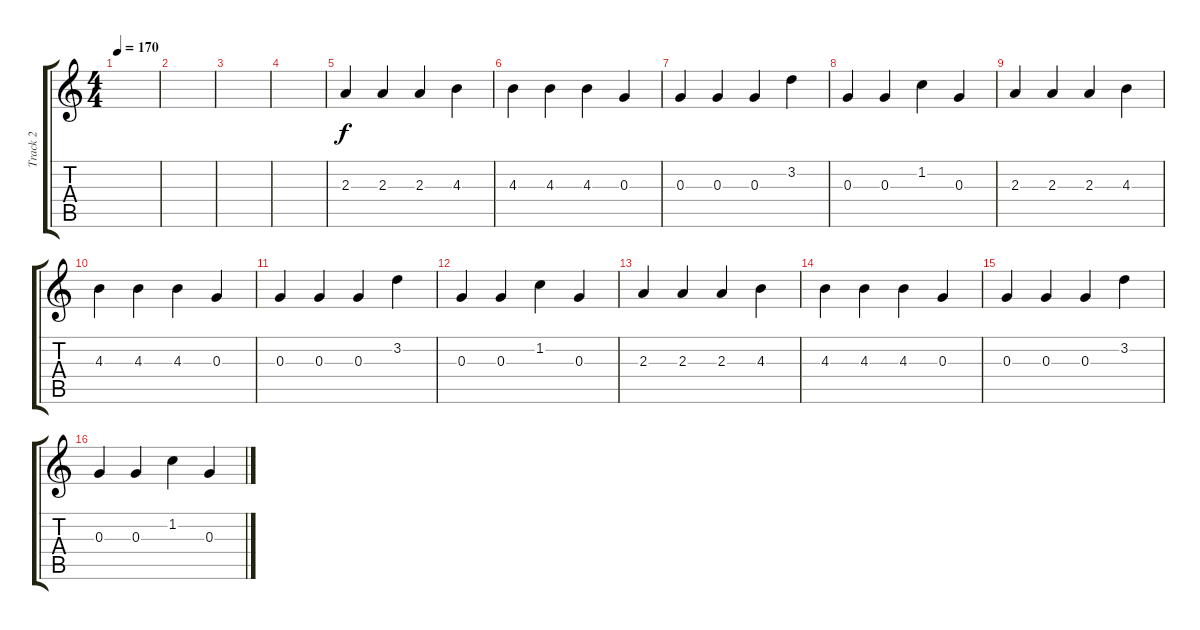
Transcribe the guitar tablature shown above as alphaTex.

\track ("Track 2" "Track 2") {instrument acousticguitarsteel}
\staff {score tabs}
\tuning (E4 B3 G3 D3 A2 E2) {hide}
\ts (4 4)
\tempo 170
\clef g2
\ks c
|
|
|
|
2.3.4 2.3.4 2.3.4 4.3.4 |
4.3.4 4.3.4 4.3.4 0.3.4 |
0.3.4 0.3.4 0.3.4 3.2.4 |
0.3.4 0.3.4 1.2.4 0.3.4 |
2.3.4 2.3.4 2.3.4 4.3.4 |
4.3.4 4.3.4 4.3.4 0.3.4 |
0.3.4 0.3.4 0.3.4 3.2.4 |
0.3.4 0.3.4 1.2.4 0.3.4 |
2.3.4 2.3.4 2.3.4 4.3.4 |
4.3.4 4.3.4 4.3.4 0.3.4 |
0.3.4 0.3.4 0.3.4 3.2.4 |
0.3.4 0.3.4 1.2.4 0.3.4
